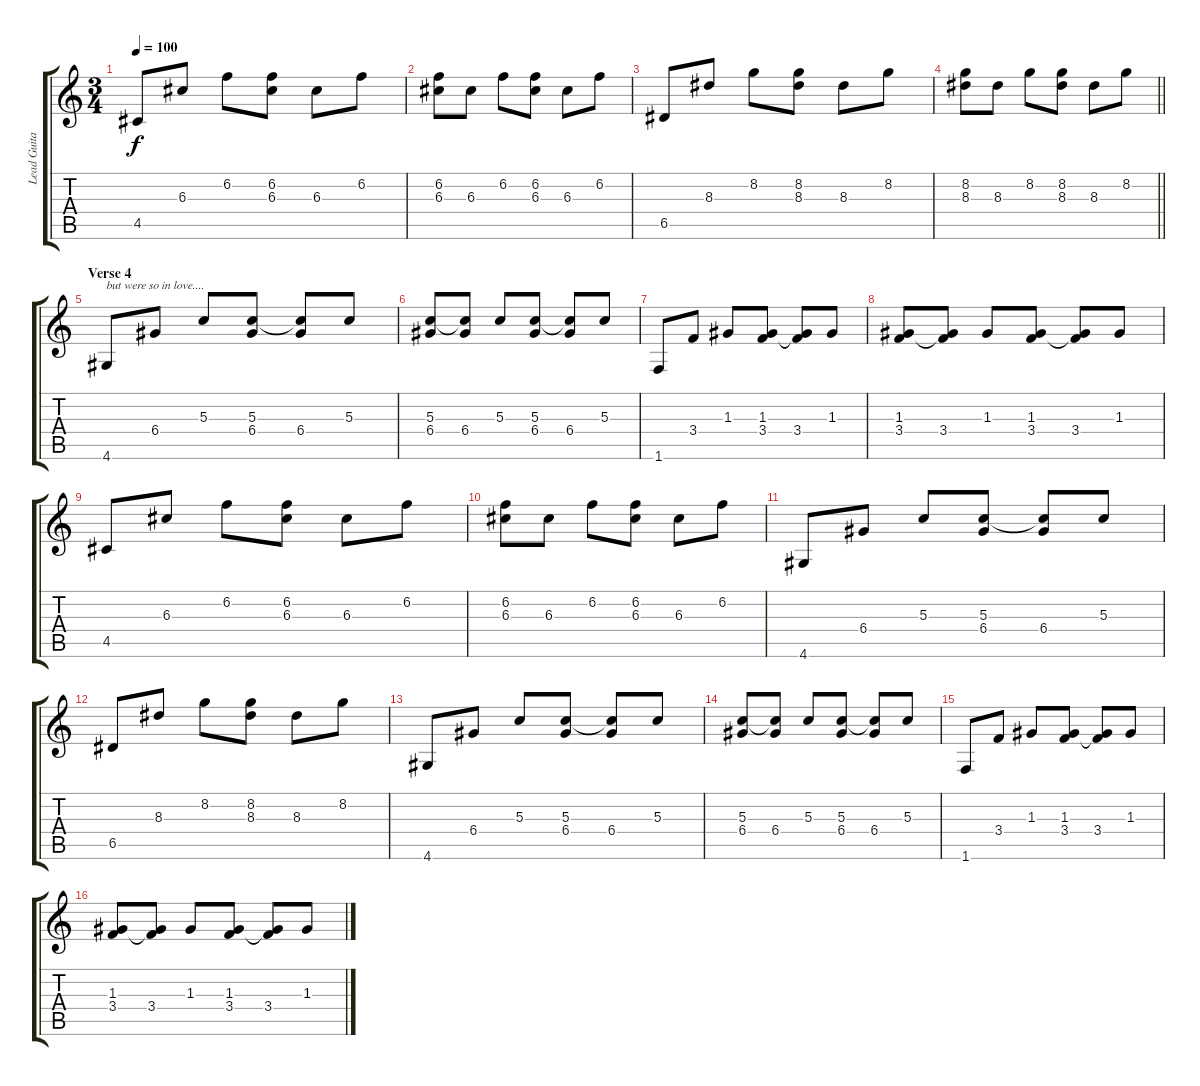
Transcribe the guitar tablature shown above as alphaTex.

\track ("Lead Guitar" "Lead Guita") {instrument acousticguitarsteel}
\staff {score tabs}
\tuning (E4 B3 G3 D3 A2 E2) {hide}
\ts (3 4)
\tempo 100
\clef g2
\ks c
4.5.8{dy f} 6.3.8 6.2.8 (6.2 6.3).8 6.3.8 6.2.8 |
(6.2 6.3).8 6.3.8 6.2.8 (6.2 6.3).8 6.3.8 6.2.8 |
6.5.8 8.3.8 8.2.8 (8.2 8.3).8 8.3.8 8.2.8 |
\barLineRight lightlight
(8.2 8.3).8 8.3.8 8.2.8 (8.2 8.3).8 8.3.8 8.2.8 |
\section ("" "Verse 4")
4.6.8{txt "but were so in love...."} 6.4.8 5.3.8 (5.3 6.4).8 (5.3{t} 6.4).8 5.3.8 |
(5.3 6.4).8 (5.3{t} 6.4).8 5.3.8 (5.3 6.4).8 (5.3{t} 6.4).8 5.3.8 |
1.6.8 3.4.8 1.3.8 (1.3 3.4).8 (1.3{t} 3.4).8 1.3.8 |
(1.3 3.4).8 (1.3{t} 3.4).8 1.3.8 (1.3 3.4).8 (1.3{t} 3.4).8 1.3.8 |
4.5.8 6.3.8 6.2.8 (6.2 6.3).8 6.3.8 6.2.8 |
(6.2 6.3).8 6.3.8 6.2.8 (6.2 6.3).8 6.3.8 6.2.8 |
4.6.8 6.4.8 5.3.8 (5.3 6.4).8 (5.3{t} 6.4).8 5.3.8 |
6.5.8 8.3.8 8.2.8 (8.2 8.3).8 8.3.8 8.2.8 |
4.6.8 6.4.8 5.3.8 (5.3 6.4).8 (5.3{t} 6.4).8 5.3.8 |
(5.3 6.4).8 (5.3{t} 6.4).8 5.3.8 (5.3 6.4).8 (5.3{t} 6.4).8 5.3.8 |
1.6.8 3.4.8 1.3.8 (1.3 3.4).8 (1.3{t} 3.4).8 1.3.8 |
(1.3 3.4).8 (1.3{t} 3.4).8 1.3.8 (1.3 3.4).8 (1.3{t} 3.4).8 1.3.8
